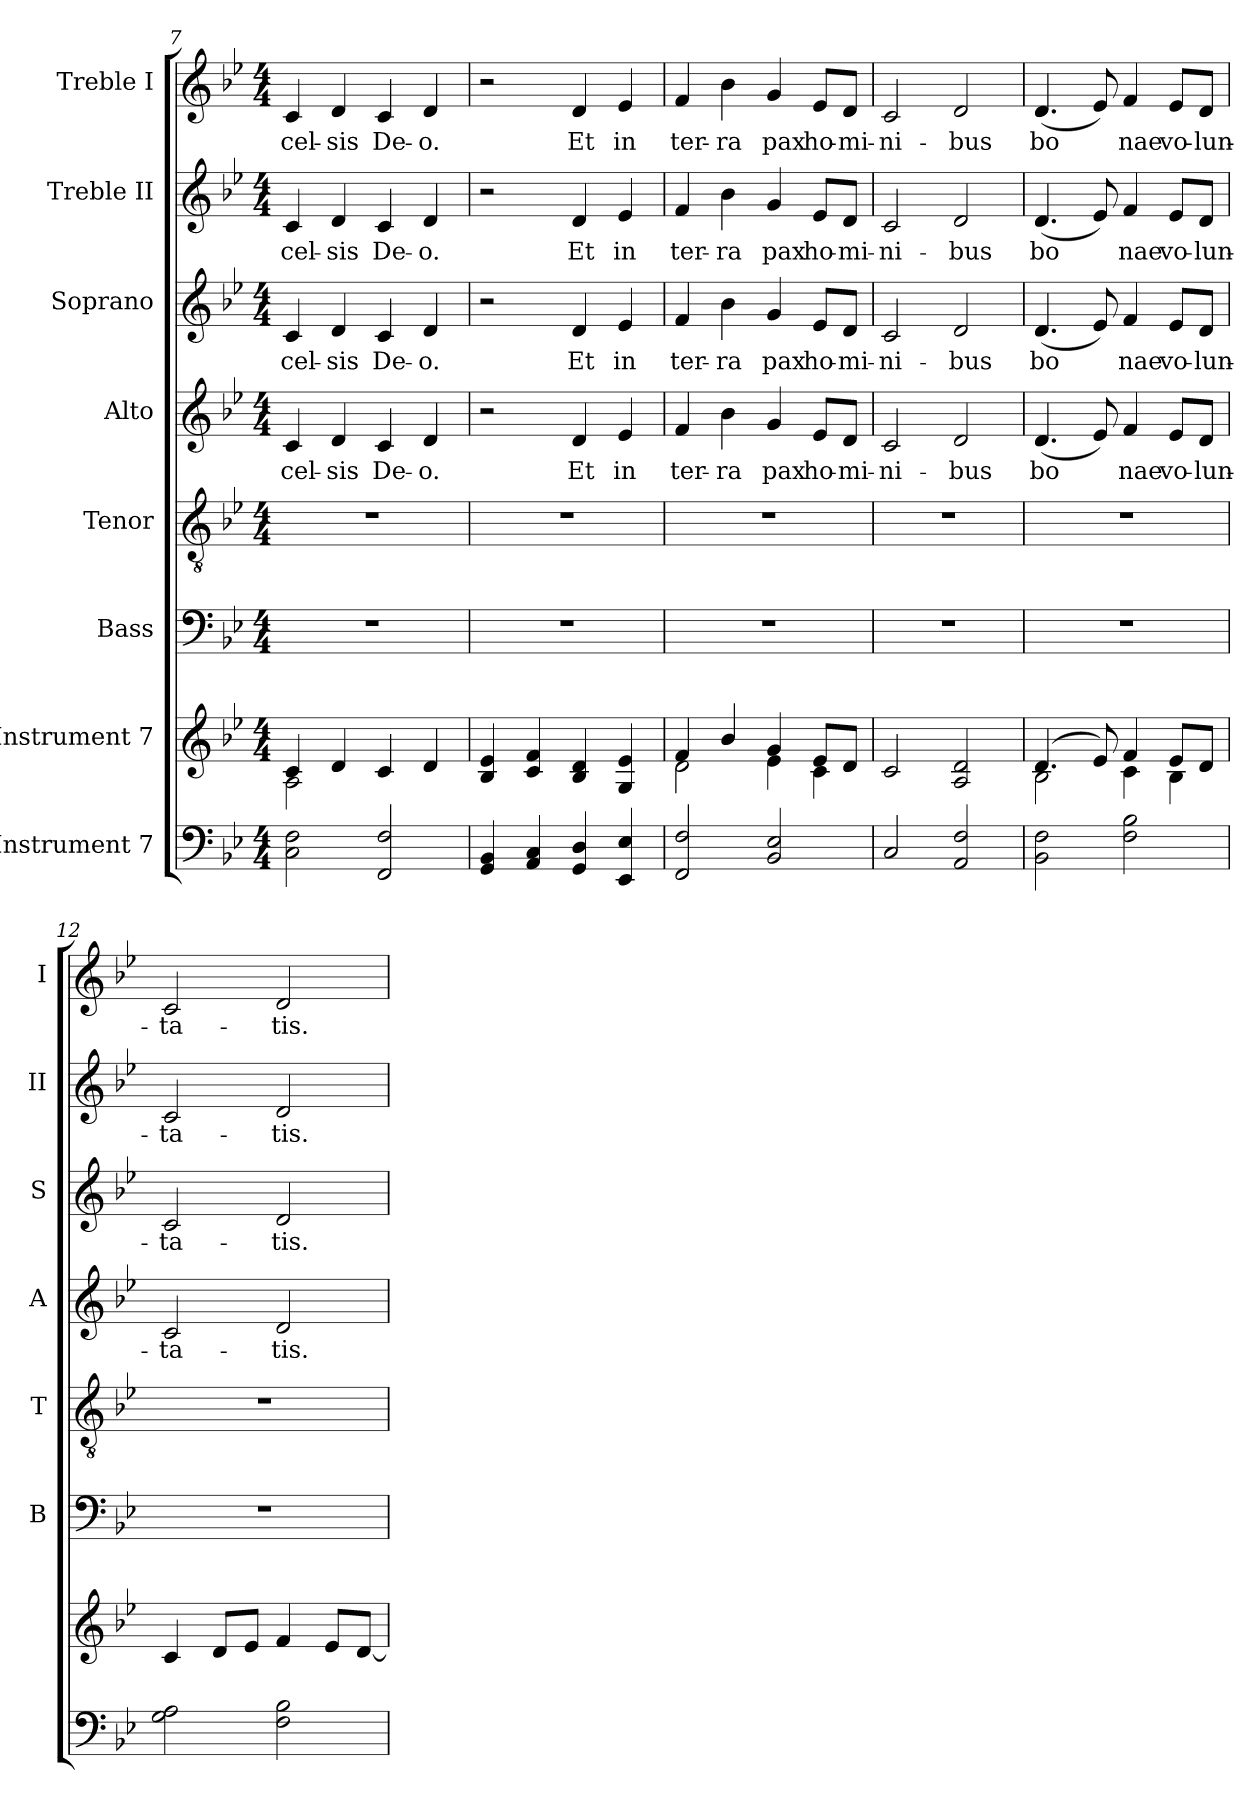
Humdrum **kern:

**kern	**kern	**kern	**kern	**kern	**text	**kern	**text	**kern	**text	**kern	**text
*part8	*part7	*part6	*part5	*part4	*part4	*part3	*part3	*part2	*part2	*part1	*part1
*staff8	*staff7	*staff6	*staff5	*staff4	*staff4	*staff3	*staff3	*staff2	*staff2	*staff1	*staff1
*I"Instrument 7	*I"Instrument 7	*I"Bass	*I"Tenor	*I"Alto	*	*I"Soprano	*	*I"Treble II	*	*I"Treble I	*
*	*	*I'B	*I'T	*I'A	*	*I'S	*	*I'II	*	*I'I	*
*clefF4	*clefG2	*clefF4	*clefGv2	*clefG2	*	*clefG2	*	*clefG2	*	*clefG2	*
*k[b-e-]	*k[b-e-]	*k[b-e-]	*k[b-e-]	*k[b-e-]	*	*k[b-e-]	*	*k[b-e-]	*	*k[b-e-]	*
*B-:	*B-:	*B-:	*B-:	*B-:	*	*B-:	*	*B-:	*	*B-:	*
*M4/4	*M4/4	*M4/4	*M4/4	*M4/4	*	*M4/4	*	*M4/4	*	*M4/4	*
=7	=7	=7	=7	=7	=7	=7	=7	=7	=7	=7	=7
*	*^	*	*	*	*	*	*	*	*	*	*
!	!	!	!	!	!	!LO:LY:b:cj	!	!LO:LY:b:cj	!	!LO:LY:b:cj	!	!LO:LY:b:cj
2C\ 2F\	4c/	2A\	1r	1r	4c/	-cel-	4c/	-cel-	4c/	-cel-	4c/	-cel-
!	!	!	!	!	!	!LO:LY:b:cj	!	!LO:LY:b:cj	!	!LO:LY:b:cj	!	!LO:LY:b:cj
.	4d/	.	.	.	4d/	-sis	4d/	-sis	4d/	-sis	4d/	-sis
!	!	!	!	!	!	!LO:LY:b:cj	!	!LO:LY:b:cj	!	!LO:LY:b:cj	!	!LO:LY:b:cj
2FF/ 2F/	4c/	2ryy	.	.	4c/	De-	4c/	De-	4c/	De-	4c/	De-
!	!	!	!	!	!	!LO:LY:b:cj	!	!LO:LY:b:cj	!	!LO:LY:b:cj	!	!LO:LY:b:cj
.	4d/	.	.	.	4d/	-o.	4d/	-o.	4d/	-o.	4d/	-o.
*	*v	*v	*	*	*	*	*	*	*	*	*	*
!!LO:PB:g=z
=8	=8	=8	=8	=8	=8	=8	=8	=8	=8	=8	=8
4GG/ 4BB-/	4B-/ 4e-/	1r	1r	2r	.	2r	.	2r	.	2r	.
4AA/ 4C/	4f/ 4c/	.	.	.	.	.	.	.	.	.	.
!	!	!	!	!	!LO:LY:b:cj	!	!LO:LY:b:cj	!	!LO:LY:b:cj	!	!LO:LY:b:cj
4D/ 4GG/	4d/ 4B-/	.	.	4d/	Et	4d/	Et	4d/	Et	4d/	Et
!	!	!	!	!	!LO:LY:b:cj	!	!LO:LY:b:cj	!	!LO:LY:b:cj	!	!LO:LY:b:cj
4E-/ 4EE-/	4e-/ 4G/	.	.	4e-/	in	4e-/	in	4e-/	in	4e-/	in
=9	=9	=9	=9	=9	=9	=9	=9	=9	=9	=9	=9
*	*^	*	*	*	*	*	*	*	*	*	*
!	!	!	!	!	!	!LO:LY:b:cj	!	!LO:LY:b:cj	!	!LO:LY:b:cj	!	!LO:LY:b:cj
2FF/ 2F/	4f/	2d\	1r	1r	4f/	ter-	4f/	ter-	4f/	ter-	4f/	ter-
!	!	!	!	!	!	!LO:LY:b:cj	!	!LO:LY:b:cj	!	!LO:LY:b:cj	!	!LO:LY:b:cj
.	4b-/	.	.	.	4b-\	-ra	4b-\	-ra	4b-\	-ra	4b-\	-ra
!	!	!	!	!	!	!LO:LY:b:cj	!	!LO:LY:b:cj	!	!LO:LY:b:cj	!	!LO:LY:b:cj
2BB-/ 2E-/	4g/	4e-\	.	.	4g/	pax	4g/	pax	4g/	pax	4g/	pax
!	!	!	!	!	!	!LO:LY:b:cj	!	!LO:LY:b:cj	!	!LO:LY:b:cj	!	!LO:LY:b:cj
.	8e-/L	4c\	.	.	8e-/L	ho-	8e-/L	ho-	8e-/L	ho-	8e-/L	ho-
!	!	!	!	!	!	!LO:LY:b:cj	!	!LO:LY:b:cj	!	!LO:LY:b:cj	!	!LO:LY:b:cj
.	8d/J	.	.	.	8d/J	-mi-	8d/J	-mi-	8d/J	-mi-	8d/J	-mi-
*	*v	*v	*	*	*	*	*	*	*	*	*	*
=10	=10	=10	=10	=10	=10	=10	=10	=10	=10	=10	=10
!	!	!	!	!	!LO:LY:b:cj	!	!LO:LY:b:cj	!	!LO:LY:b:cj	!	!LO:LY:b:cj
2C/	2c/	1r	1r	2c/	-ni-	2c/	-ni-	2c/	-ni-	2c/	-ni-
!	!	!	!	!	!LO:LY:b:cj	!	!LO:LY:b:cj	!	!LO:LY:b:cj	!	!LO:LY:b:cj
2F/ 2AA/	2A/ 2d/	.	.	2d/	-bus	2d/	-bus	2d/	-bus	2d/	-bus
=11	=11	=11	=11	=11	=11	=11	=11	=11	=11	=11	=11
*	*^	*	*	*	*	*	*	*	*	*	*
!	!	!	!	!	!	!LO:LY:b:cj	!	!LO:LY:b:cj	!	!LO:LY:b:cj	!	!LO:LY:b:cj
2BB-\ 2F\	(>4.d/	2B-\	1r	1r	(<4.d/	bo-	(<4.d/	bo-	(<4.d/	bo-	(<4.d/	bo-
!	!	!	!	!	!	!LO:LY:b:cj	!	!LO:LY:b:cj	!	!LO:LY:b:cj	!	!LO:LY:b:cj
.	8e-/)	.	.	.	8e-/)	--	8e-/)	--	8e-/)	--	8e-/)	--
!	!	!	!	!	!	!LO:LY:b:cj	!	!LO:LY:b:cj	!	!LO:LY:b:cj	!	!LO:LY:b:cj
2F\ 2B-\	4f/	4c\	.	.	4f/	-nae	4f/	-nae	4f/	-nae	4f/	-nae
!	!	!	!	!	!	!LO:LY:b:cj	!	!LO:LY:b:cj	!	!LO:LY:b:cj	!	!LO:LY:b:cj
.	8e-/L	4B-\	.	.	8e-/L	vo-	8e-/L	vo-	8e-/L	vo-	8e-/L	vo-
!	!	!	!	!	!	!LO:LY:b:cj	!	!LO:LY:b:cj	!	!LO:LY:b:cj	!	!LO:LY:b:cj
.	8d/J	.	.	.	8d/J	-lun-	8d/J	-lun-	8d/J	-lun-	8d/J	-lun-
*	*v	*v	*	*	*	*	*	*	*	*	*	*
=12	=12	=12	=12	=12	=12	=12	=12	=12	=12	=12	=12
!	!	!	!	!	!LO:LY:b:cj	!	!LO:LY:b:cj	!	!LO:LY:b:cj	!	!LO:LY:b:cj
2G\ 2A\	4c/	1r	1r	2c/	-ta-	2c/	-ta-	2c/	-ta-	2c/	-ta-
.	8d/L	.	.	.	.	.	.	.	.	.	.
.	8e-/J	.	.	.	.	.	.	.	.	.	.
!	!	!	!	!	!LO:LY:b:cj	!	!LO:LY:b:cj	!	!LO:LY:b:cj	!	!LO:LY:b:cj
2F\ 2B-\	4f/	.	.	2d/	-tis.	2d/	-tis.	2d/	-tis.	2d/	-tis.
.	8e-/L	.	.	.	.	.	.	.	.	.	.
.	[<8d/J	.	.	.	.	.	.	.	.	.	.
=	=	=	=	=	=	=	=	=	=	=	=
*-	*-	*-	*-	*-	*-	*-	*-	*-	*-	*-	*-
